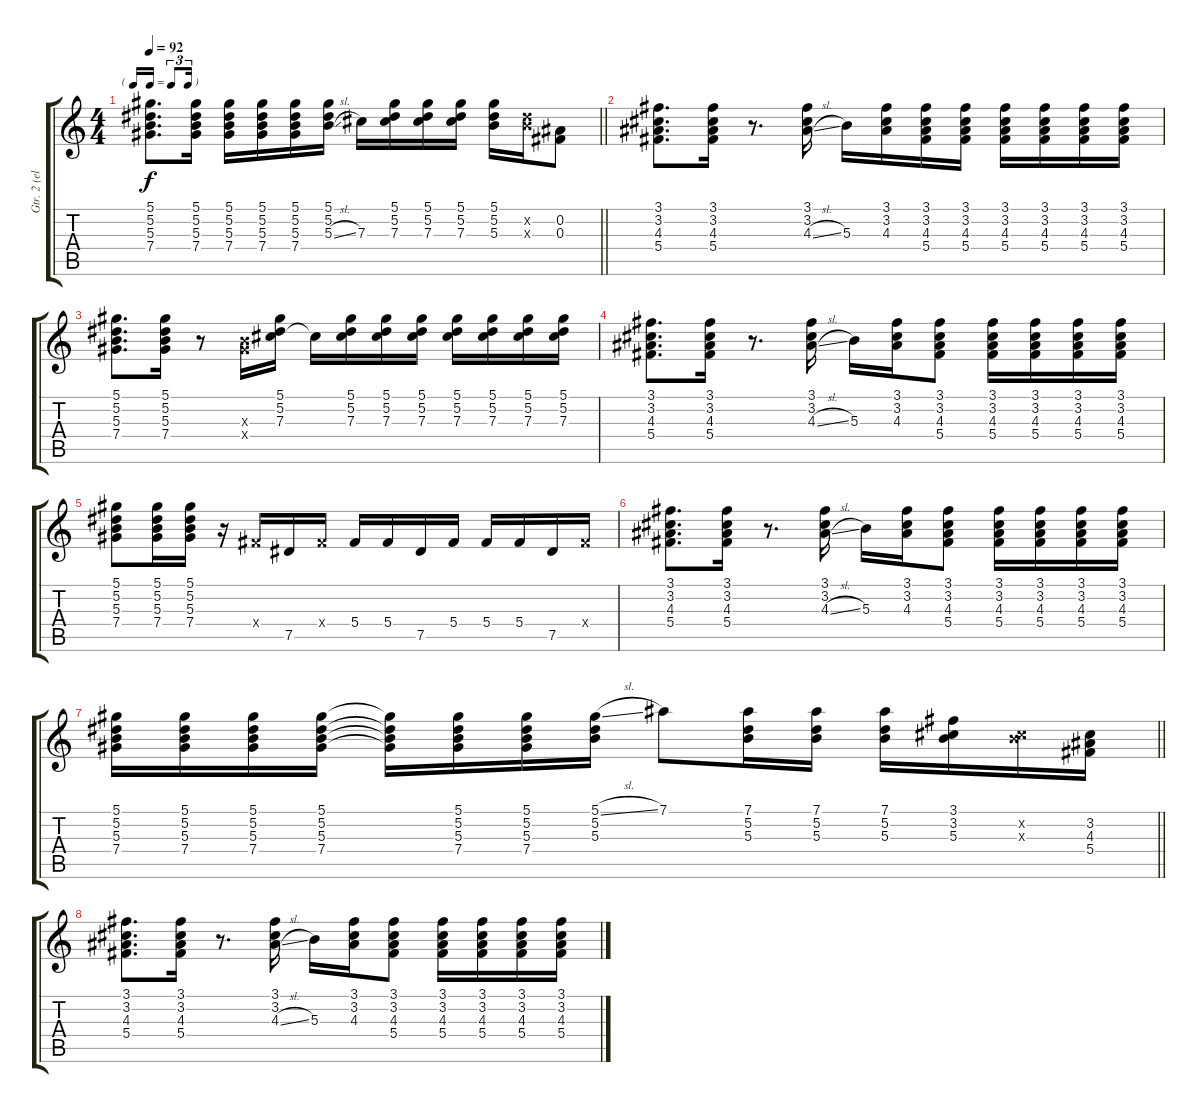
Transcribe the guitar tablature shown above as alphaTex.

\track ("Gtr. 2 (elec. w/dirty tone)" "Gtr. 2 (el") {instrument electricguitarclean}
\staff {score tabs}
\tuning (Eb4 Bb3 Gb3 Db3 Ab2 Eb2) {hide}
\ts (4 4)
\tf triplet16th
\tempo 92
\clef g2
\barLineRight lightlight
\ks c
(5.1 5.2 5.3 7.4).8{d dy f} (5.1 5.2 5.3 7.4).16 (5.1 5.2 5.3 7.4).16 (5.1 5.2 5.3 7.4).16 (5.1 5.2 5.3 7.4).16 (5.1 5.2 5.3{sl}).16 7.3.16 (5.1 5.2 7.3).16 (5.1 5.2 7.3).16 (5.1 5.2 7.3).16 (5.1 5.2 5.3).16 (5.2{x} 5.3{x}).16 (0.2 0.3).8 |
(3.1 3.2 4.3 5.4).8{d} (3.1 3.2 4.3 5.4).16 r.8{d} (3.1 3.2 4.3{sl}).16 5.3.16 (3.1 3.2 4.3).16 (3.1 3.2 4.3 5.4).16 (3.1 3.2 4.3 5.4).16 (3.1 3.2 4.3 5.4).16 (3.1 3.2 4.3 5.4).16 (3.1 3.2 4.3 5.4).16 (3.1 3.2 4.3 5.4).16 |
(5.1 5.2 5.3 7.4).8{d} (5.1 5.2 5.3 7.4).16 r.8 (5.3{x} 7.4{x}).16 (5.1 5.2 7.3).16 7.3{t}.16 (5.1 5.2 7.3).16 (5.1 5.2 7.3).16 (5.1 5.2 7.3).16 (5.1 5.2 7.3).16 (5.1 5.2 7.3).16 (5.1 5.2 7.3).16 (5.1 5.2 7.3).16 |
(3.1 3.2 4.3 5.4).8{d} (3.1 3.2 4.3 5.4).16 r.8{d} (3.1 3.2 4.3{sl}).16 5.3.16 (3.1 3.2 4.3).16 (3.1 3.2 4.3 5.4).8 (3.1 3.2 4.3 5.4).16 (3.1 3.2 4.3 5.4).16 (3.1 3.2 4.3 5.4).16 (3.1 3.2 4.3 5.4).16 |
(5.1 5.2 5.3 7.4).8 (5.1 5.2 5.3 7.4).16 (5.1 5.2 5.3 7.4).16 r.16 5.4{x}.16 7.5.16 5.4{x}.16 5.4.16 5.4.16 7.5.16 5.4.16 5.4.16 5.4.16 7.5.16 5.4{x}.16 |
(3.1 3.2 4.3 5.4).8{d} (3.1 3.2 4.3 5.4).16 r.8{d} (3.1 3.2 4.3{sl}).16 5.3.16 (3.1 3.2 4.3).16 (3.1 3.2 4.3 5.4).8 (3.1 3.2 4.3 5.4).16 (3.1 3.2 4.3 5.4).16 (3.1 3.2 4.3 5.4).16 (3.1 3.2 4.3 5.4).16 |
\barLineRight lightlight
(5.1 5.2 5.3 7.4).16 (5.1 5.2 5.3 7.4).16 (5.1 5.2 5.3 7.4).16 (5.1 5.2 5.3 7.4).16 (5.1{t} 5.2{t} 5.3{t} 7.4{t}).16 (5.1 5.2 5.3 7.4).16 (5.1 5.2 5.3 7.4).16 (5.1{sl} 5.2 5.3).16 7.1.8 (7.1 5.2 5.3).16 (7.1 5.2 5.3).16 (7.1 5.2 5.3).16 (3.1 3.2 5.3).16 (3.2{x} 5.3{x}).16 (3.2 4.3 5.4).16 |
(3.1 3.2 4.3 5.4).8{d} (3.1 3.2 4.3 5.4).16 r.8{d} (3.1 3.2 4.3{sl}).16 5.3.16 (3.1 3.2 4.3).16 (3.1 3.2 4.3 5.4).8 (3.1 3.2 4.3 5.4).16 (3.1 3.2 4.3 5.4).16 (3.1 3.2 4.3 5.4).16 (3.1 3.2 4.3 5.4).16
